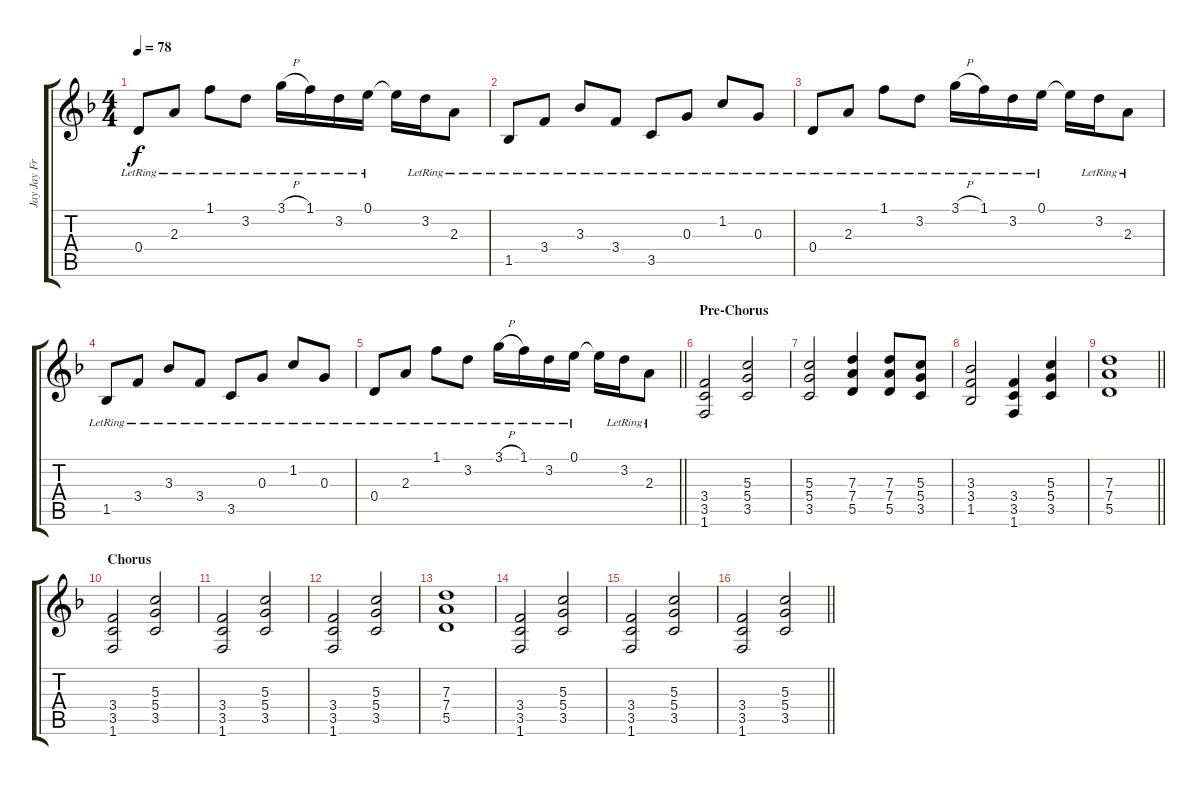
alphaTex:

\track ("Jay Jay French" "Jay Jay Fr") {instrument distortionguitar}
\staff {score tabs}
\tuning (E4 B3 G3 D3 A2 E2) {hide}
\ts (4 4)
\tempo 78
\clef g2
\ks dminor
0.4{lr}.8{dy f} 2.3{lr}.8 1.1{lr}.8 3.2{lr}.8 3.1{h lr}.16 1.1{lr}.16 3.2{lr}.16 0.1{lr}.16 0.1{t}.16 3.2{lr}.16 2.3{lr}.8 |
1.5{lr}.8 3.4{lr}.8 3.3{lr}.8 3.4{lr}.8 3.5{lr}.8 0.3{lr}.8 1.2{lr}.8 0.3{lr}.8 |
0.4{lr}.8 2.3{lr}.8 1.1{lr}.8 3.2{lr}.8 3.1{h lr}.16 1.1{lr}.16 3.2{lr}.16 0.1{lr}.16 0.1{t}.16 3.2{lr}.16 2.3{lr}.8 |
1.5{lr}.8 3.4{lr}.8 3.3{lr}.8 3.4{lr}.8 3.5{lr}.8 0.3{lr}.8 1.2{lr}.8 0.3{lr}.8 |
\barLineRight lightlight
0.4{lr}.8 2.3{lr}.8 1.1{lr}.8 3.2{lr}.8 3.1{h lr}.16 1.1{lr}.16 3.2{lr}.16 0.1{lr}.16 0.1{t}.16 3.2{lr}.16 2.3{lr}.8 |
\section ("" "Pre-Chorus")
(3.4 3.5 1.6).2{volume 13 instrument distortionguitar} (5.3 5.4 3.5).2 |
(5.3 5.4 3.5).2 (7.3 7.4 5.5).4 (7.3 7.4 5.5).8 (5.3 5.4 3.5).8 |
(3.3 3.4 1.5).2 (3.4 3.5 1.6).4 (5.3 5.4 3.5).4 |
\barLineRight lightlight
(7.3 7.4 5.5).1 |
\section ("" "Chorus")
(3.4 3.5 1.6).2 (5.3 5.4 3.5).2 |
(3.4 3.5 1.6).2 (5.3 5.4 3.5).2 |
(3.4 3.5 1.6).2 (5.3 5.4 3.5).2 |
(7.3 7.4 5.5).1 |
(3.4 3.5 1.6).2 (5.3 5.4 3.5).2 |
(3.4 3.5 1.6).2 (5.3 5.4 3.5).2 |
\barLineRight lightlight
(3.4 3.5 1.6).2 (5.3 5.4 3.5).2
